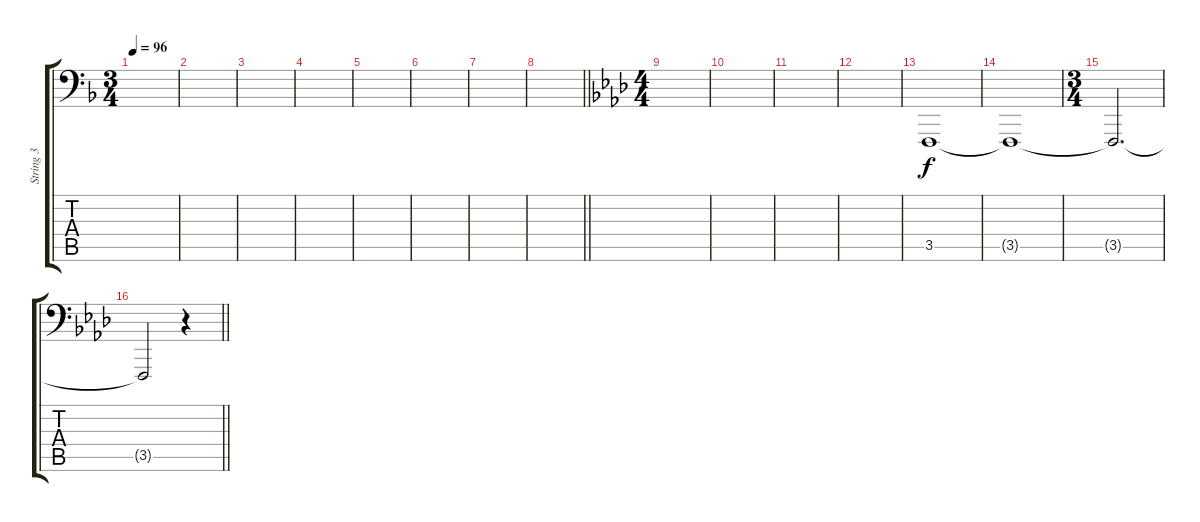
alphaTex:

\track ("String 3" "String 3") {instrument stringensemble1}
\staff {score tabs}
\tuning (Bb2 F2 C2 G1 D1 A0) {hide}
\ts (3 4)
\tempo 96
\clef f4
\ks dminor
|
|
|
|
|
|
|
\barLineRight lightlight
|
\ts (4 4)
\ks fminor
|
|
|
|
3.5.1 |
3.5{t}.1 |
\ts (3 4)
3.5{t}.2{d} |
\barLineRight lightlight
3.5{t}.2 r.4
